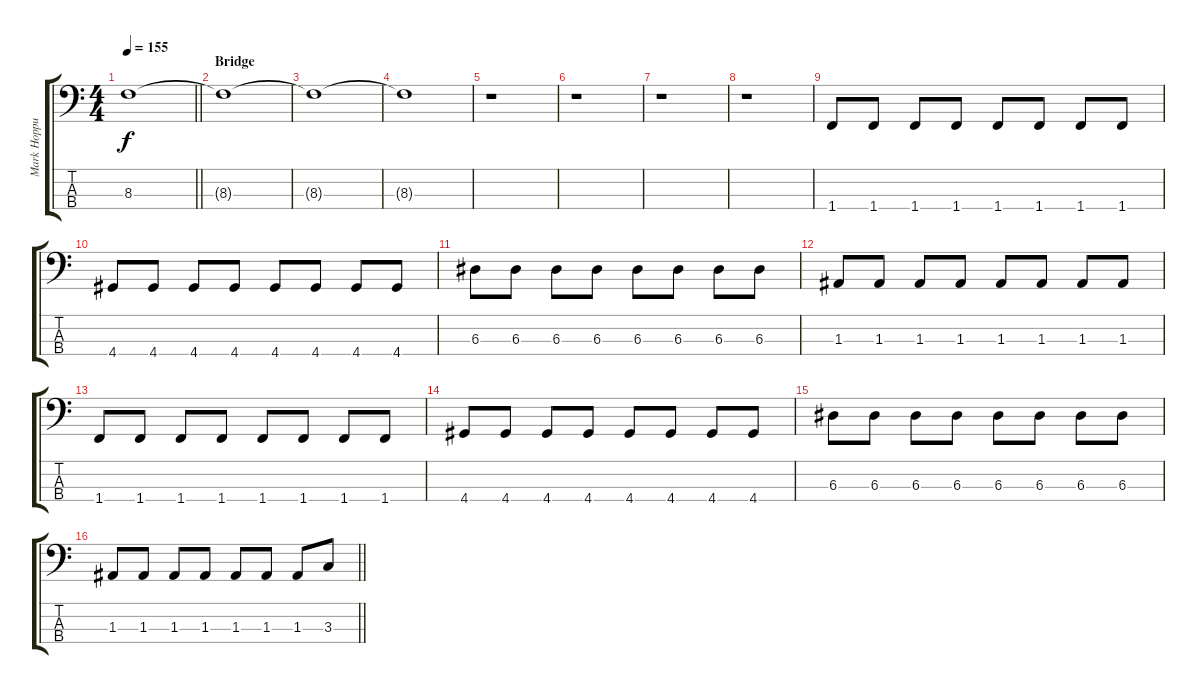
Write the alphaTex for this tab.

\track ("Mark Hoppus Bass" "Mark Hoppu") {mute instrument electricbasspick}
\staff {score tabs}
\tuning (G2 D2 A1 E1) {hide}
\ts (4 4)
\tempo 155
\clef f4
\barLineRight lightlight
\ks c
8.3.1{dy f} |
\section ("" "Bridge")
8.3{t}.1 |
8.3{t}.1 |
8.3{t}.1 |
r.1 |
r.1 |
r.1 |
r.1 |
1.4.8 1.4.8 1.4.8 1.4.8 1.4.8 1.4.8 1.4.8 1.4.8 |
4.4.8 4.4.8 4.4.8 4.4.8 4.4.8 4.4.8 4.4.8 4.4.8 |
6.3.8 6.3.8 6.3.8 6.3.8 6.3.8 6.3.8 6.3.8 6.3.8 |
1.3.8 1.3.8 1.3.8 1.3.8 1.3.8 1.3.8 1.3.8 1.3.8 |
1.4.8 1.4.8 1.4.8 1.4.8 1.4.8 1.4.8 1.4.8 1.4.8 |
4.4.8 4.4.8 4.4.8 4.4.8 4.4.8 4.4.8 4.4.8 4.4.8 |
6.3.8 6.3.8 6.3.8 6.3.8 6.3.8 6.3.8 6.3.8 6.3.8 |
\barLineRight lightlight
1.3.8 1.3.8 1.3.8 1.3.8 1.3.8 1.3.8 1.3.8 3.3.8
